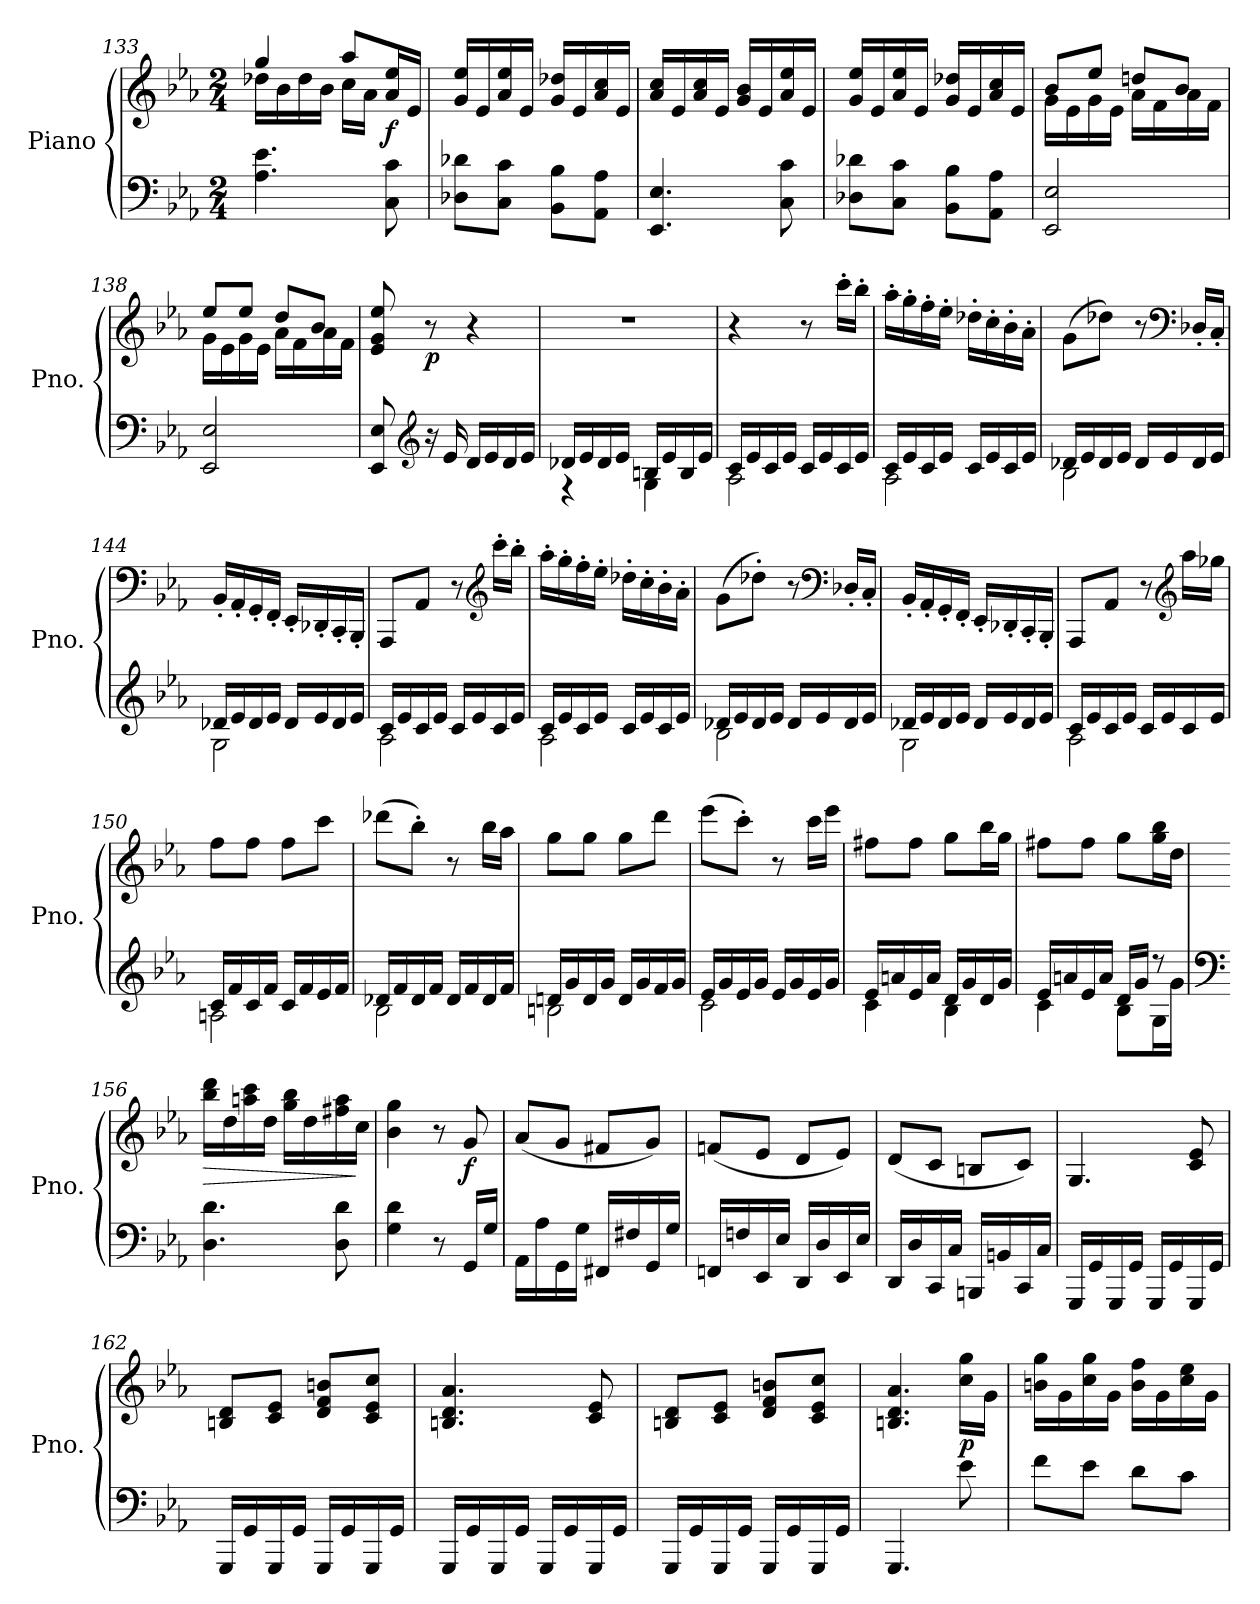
**kern	**kern	**dynam
*part1	*part1	*part1
*staff2	*staff1	*staff1/2
*I"Piano	*	*
*I'Pno.	*	*
*clefF4	*clefG2	*
*k[b-e-a-]	*k[b-e-a-]	*
*E-:	*E-:	*
*M2/4	*M2/4	*
=133	=133	=133
*	*^	*
4.A-\ 4.e-\	4gg/	16dd-X\LL	.
.	.	16b-\	.
.	.	16dd-\	.
.	.	16b-\JJ	.
.	8aa-/L	16cc\LL	.
.	.	16a-\JJ	.
!	!	!	!LO:DY:b
8C\ 8c\	16a-/ 16ee-/L	8ryy	f
.	16e-/JJ	.	.
*	*v	*v	*
=134	=134	=134
8D-X\ 8d-X\L	16g/ 16ee-/LL	.
.	16e-/	.
8C\ 8c\J	16a-/ 16ee-/	.
.	16e-/JJ	.
8BB-\ 8B-\L	16g/ 16dd-X/LL	.
.	16e-/	.
8AA-\ 8A-\J	16a-/ 16cc/	.
.	16e-/JJ	.
=135	=135	=135
4.EE-/ 4.E-/	16a-/ 16cc/LL	.
.	16e-/	.
.	16a-/ 16cc/	.
.	16e-/JJ	.
.	16g/ 16b-/LL	.
.	16e-/	.
8C\ 8c\	16a-/ 16ee-/	.
.	16e-/JJ	.
!!LO:PB:g=z
=136	=136	=136
8D-X\ 8d-X\L	16g/ 16ee-/LL	.
.	16e-/	.
8C\ 8c\J	16a-/ 16ee-/	.
.	16e-/JJ	.
8BB-\ 8B-\L	16g/ 16dd-X/LL	.
.	16e-/	.
8AA-\ 8A-\J	16a-/ 16cc/	.
.	16e-/JJ	.
=137	=137	=137
*	*^	*
2EE-/ 2E-/	8b-/L	16g\LL	.
.	.	16e-\	.
.	8ee-/J	16g\	.
.	.	16e-\JJ	.
.	8ddn/L	16a-\LL	.
.	.	16f\	.
.	8b-/J	16a-\	.
.	.	16f\JJ	.
=138	=138	=138	=138
2EE-/ 2E-/	8ee-/L	16g\LL	.
.	.	16e-\	.
.	8ee-/J	16g\	.
.	.	16e-\JJ	.
.	8dd/L	16a-\LL	.
.	.	16f\	.
.	8b-/J	16a-\	.
.	.	16f\JJ	.
*	*v	*v	*
=139	=139	=139
8EE-/ 8E-/	8e-/ 8g/ 8ee-/	.
*clefG2	*	*
!	!	!LO:DY:b
16r	8r	p
16e-/	.	.
16d/LL	4r	.
16e-/	.	.
16d/	.	.
16e-/JJ	.	.
!!LO:LB:g=z
=140	=140	=140
*^	*	*
16d-X/LL	4r	2r	.
16e-/	.	.	.
16d-/	.	.	.
16e-/JJ	.	.	.
16Bn/LL	4G\	.	.
16e-/	.	.	.
16B/	.	.	.
16e-/JJ	.	.	.
!!LO:LB:g=z
=141	=141	=141	=141
16c/LL	2A-\	4r	.
16e-/	.	.	.
16c/	.	.	.
16e-/JJ	.	.	.
16c/LL	.	8r	.
16e-/	.	.	.
16c/	.	16ccc'\LL	.
16e-/JJ	.	16bb-'\JJ	.
=142	=142	=142	=142
16c/LL	2A-\	16aa-'\LL	.
16e-/	.	16gg'\	.
16c/	.	16ff'\	.
16e-/JJ	.	16ee-'\JJ	.
16c/LL	.	16dd-X'\LL	.
16e-/	.	16cc'\	.
16c/	.	16b-'\	.
16e-/JJ	.	16a-'\JJ	.
=143	=143	=143	=143
16d-X/LL	2B-\	(8g\L	.
16e-/	.	.	.
16d-/	.	8dd-X\J)	.
16e-/JJ	.	.	.
16d-/LL	.	8r	.
16e-/	.	.	.
*	*	*clefF4	*
16d-/	.	16D-X'/LL	.
16e-/JJ	.	16C'/JJ	.
=144	=144	=144	=144
16d-X/LL	2G\	16BB-'/LL	.
16e-/	.	16AA-'/	.
16d-/	.	16GG'/	.
16e-/JJ	.	16FF'/JJ	.
16d-/LL	.	16EE-'/LL	.
16e-/	.	16DD-X'/	.
16d-/	.	16CC'/	.
16e-/JJ	.	16BBB-'/JJ	.
!!LO:LB:g=z
=145	=145	=145	=145
16c/LL	2A-\	8AAA-/L	.
16e-/	.	.	.
16c/	.	8AA-/J	.
16e-/JJ	.	.	.
16c/LL	.	8r	.
16e-/	.	.	.
*	*	*clefG2	*
16c/	.	16ccc'\LL	.
16e-/JJ	.	16bb-'\JJ	.
=146	=146	=146	=146
16c/LL	2A-\	16aa-'\LL	.
16e-/	.	16gg'\	.
16c/	.	16ff'\	.
16e-/JJ	.	16ee-'\JJ	.
16c/LL	.	16dd-X'\LL	.
16e-/	.	16cc'\	.
16c/	.	16b-'\	.
16e-/JJ	.	16a-'\JJ	.
=147	=147	=147	=147
16d-X/LL	2B-\	(8g\L	.
16e-/	.	.	.
16d-/	.	8dd-X'\J)	.
16e-/JJ	.	.	.
16d-/LL	.	8r	.
16e-/	.	.	.
*	*	*clefF4	*
16d-/	.	16D-X'/LL	.
16e-/JJ	.	16C'/JJ	.
=148	=148	=148	=148
16d-X/LL	2G\	16BB-'/LL	.
16e-/	.	16AA-'/	.
16d-/	.	16GG'/	.
16e-/JJ	.	16FF'/JJ	.
16d-/LL	.	16EE-'/LL	.
16e-/	.	16DD-X'/	.
16d-/	.	16CC'/	.
16e-/JJ	.	16BBB-'/JJ	.
!!LO:LB:g=z
=149	=149	=149	=149
16c/LL	2A-\	8AAA-/L	.
16e-/	.	.	.
16c/	.	8AA-/J	.
16e-/JJ	.	.	.
16c/LL	.	8r	.
16e-/	.	.	.
*	*	*clefG2	*
16c/	.	16aa-\LL	.
16e-/JJ	.	16gg-X\JJ	.
=150	=150	=150	=150
16c/LL	2An\	8ff\L	.
16f/	.	.	.
16c/	.	8ff\J	.
16f/JJ	.	.	.
16c/LL	.	8ff\L	.
16f/	.	.	.
16e-/	.	8ccc\J	.
16f/JJ	.	.	.
!!LO:LB:g=z
=151	=151	=151	=151
16d-X/LL	2B-\	(8ddd-X\L	.
16f/	.	.	.
16d-/	.	8bb-'\J)	.
16f/JJ	.	.	.
16d-/LL	.	8r	.
16f/	.	.	.
16d-/	.	16bb-\LL	.
16f/JJ	.	16aa-\JJ	.
=152	=152	=152	=152
16dn/LL	2Bn\	8gg\L	.
16g/	.	.	.
16d/	.	8gg\J	.
16g/JJ	.	.	.
16d/LL	.	8gg\L	.
16g/	.	.	.
16f/	.	8ddd\J	.
16g/JJ	.	.	.
=153	=153	=153	=153
16e-/LL	2c\	(8eee-\L	.
16g/	.	.	.
16e-/	.	8ccc'\J)	.
16g/JJ	.	.	.
16e-/LL	.	8r	.
16g/	.	.	.
16e-/	.	16ccc\LL	.
16g/JJ	.	16eee-\JJ	.
=154	=154	=154	=154
16e-/LL	4c\	8ff#X\L	.
16an/	.	.	.
16e-/	.	8ff#\J	.
16a/JJ	.	.	.
16d/LL	4B-\	8gg\L	.
16g/	.	.	.
16d/	.	16bb-\L	.
16g/JJ	.	16gg\JJ	.
=155	=155	=155	=155
16e-/LL	4c\	8ff#X\L	.
16an/	.	.	.
16e-/	.	8ff#\J	.
16a/JJ	.	.	.
16d/LL	8B-\L	8gg\L	.
16g/JJ	.	.	.
8r	16G\L	16gg\ 16bb-\L	.
.	16g\JJ	16dd\JJ	.
!!LO:PB:g=z
=156	=156	=156	=156
*clefF4	*	*	*
!	!	!	!LO:HP:b
4.D\ 4.d\	4.ryy	16bb-\ 16ddd\LL	>
.	.	16dd\	.
.	.	16aan\ 16ccc\	.
.	.	16dd\JJ	.
.	.	16gg\ 16bb-\LL	.
.	.	16dd\	.
8D\ 8d\	8ryy	16ff#X\ 16aa\	.
.	.	16cc\JJ	]
*v	*v	*	*
=157	=157	=157
4G\ 4d\	4b-\ 4gg\	.
8r	8r	.
!	!	!LO:DY:b
16GG/LL	8g/	f
16G/JJ	.	.
=158	=158	=158
16AA-\LL	(8a-/L	.
16A-\	.	.
16GG\	8g/J	.
16G\JJ	.	.
16FF#X/LL	8f#X/L	.
16F#X/	.	.
16GG/	8g/J)	.
16G/JJ	.	.
=159	=159	=159
16FFn/LL	(8fn/L	.
16Fn/	.	.
16EE-/	8e-/J	.
16E-/JJ	.	.
16DD/LL	8d/L	.
16D/	.	.
16EE-/	8e-/J)	.
16E-/JJ	.	.
=160	=160	=160
16DD/LL	(8d/L	.
16D/	.	.
16CC/	8c/J	.
16C/JJ	.	.
16BBBn/LL	8Bn/L	.
16BBn/	.	.
16CC/	8c/J)	.
16C/JJ	.	.
!!LO:LB:g=z
=161	=161	=161
16GGG/LL	4.G/	.
16GG/	.	.
16GGG/	.	.
16GG/JJ	.	.
16GGG/LL	.	.
16GG/	.	.
16GGG/	8c/ 8e-/	.
16GG/JJ	.	.
!!LO:LB:g=z
=162	=162	=162
16GGG/LL	8Bn/ 8d/L	.
16GG/	.	.
16GGG/	8c/ 8e-/J	.
16GG/JJ	.	.
16GGG/LL	8d/ 8f/ 8bn/L	.
16GG/	.	.
16GGG/	8c/ 8e-/ 8cc/J	.
16GG/JJ	.	.
=163	=163	=163
16GGG/LL	4.Bn/ 4.d/ 4.a-/	.
16GG/	.	.
16GGG/	.	.
16GG/JJ	.	.
16GGG/LL	.	.
16GG/	.	.
16GGG/	8c/ 8e-/	.
16GG/JJ	.	.
=164	=164	=164
16GGG/LL	8Bn/ 8d/L	.
16GG/	.	.
16GGG/	8c/ 8e-/J	.
16GG/JJ	.	.
16GGG/LL	8d/ 8f/ 8bn/L	.
16GG/	.	.
16GGG/	8c/ 8e-/ 8cc/J	.
16GG/JJ	.	.
=165	=165	=165
4.GGG/	4.Bn/ 4.d/ 4.a-/	.
!	!	!LO:DY:b
8e-\	16cc\ 16gg\LL	p
.	16g\JJ	.
=166	=166	=166
8f\L	16bn\ 16gg\LL	.
.	16g\	.
8e-\J	16cc\ 16gg\	.
.	16g\JJ	.
8d\L	16b\ 16ff\LL	.
.	16g\	.
8c\J	16cc\ 16ee-\	.
.	16g\JJ	.
=	=	=
*-	*-	*-
